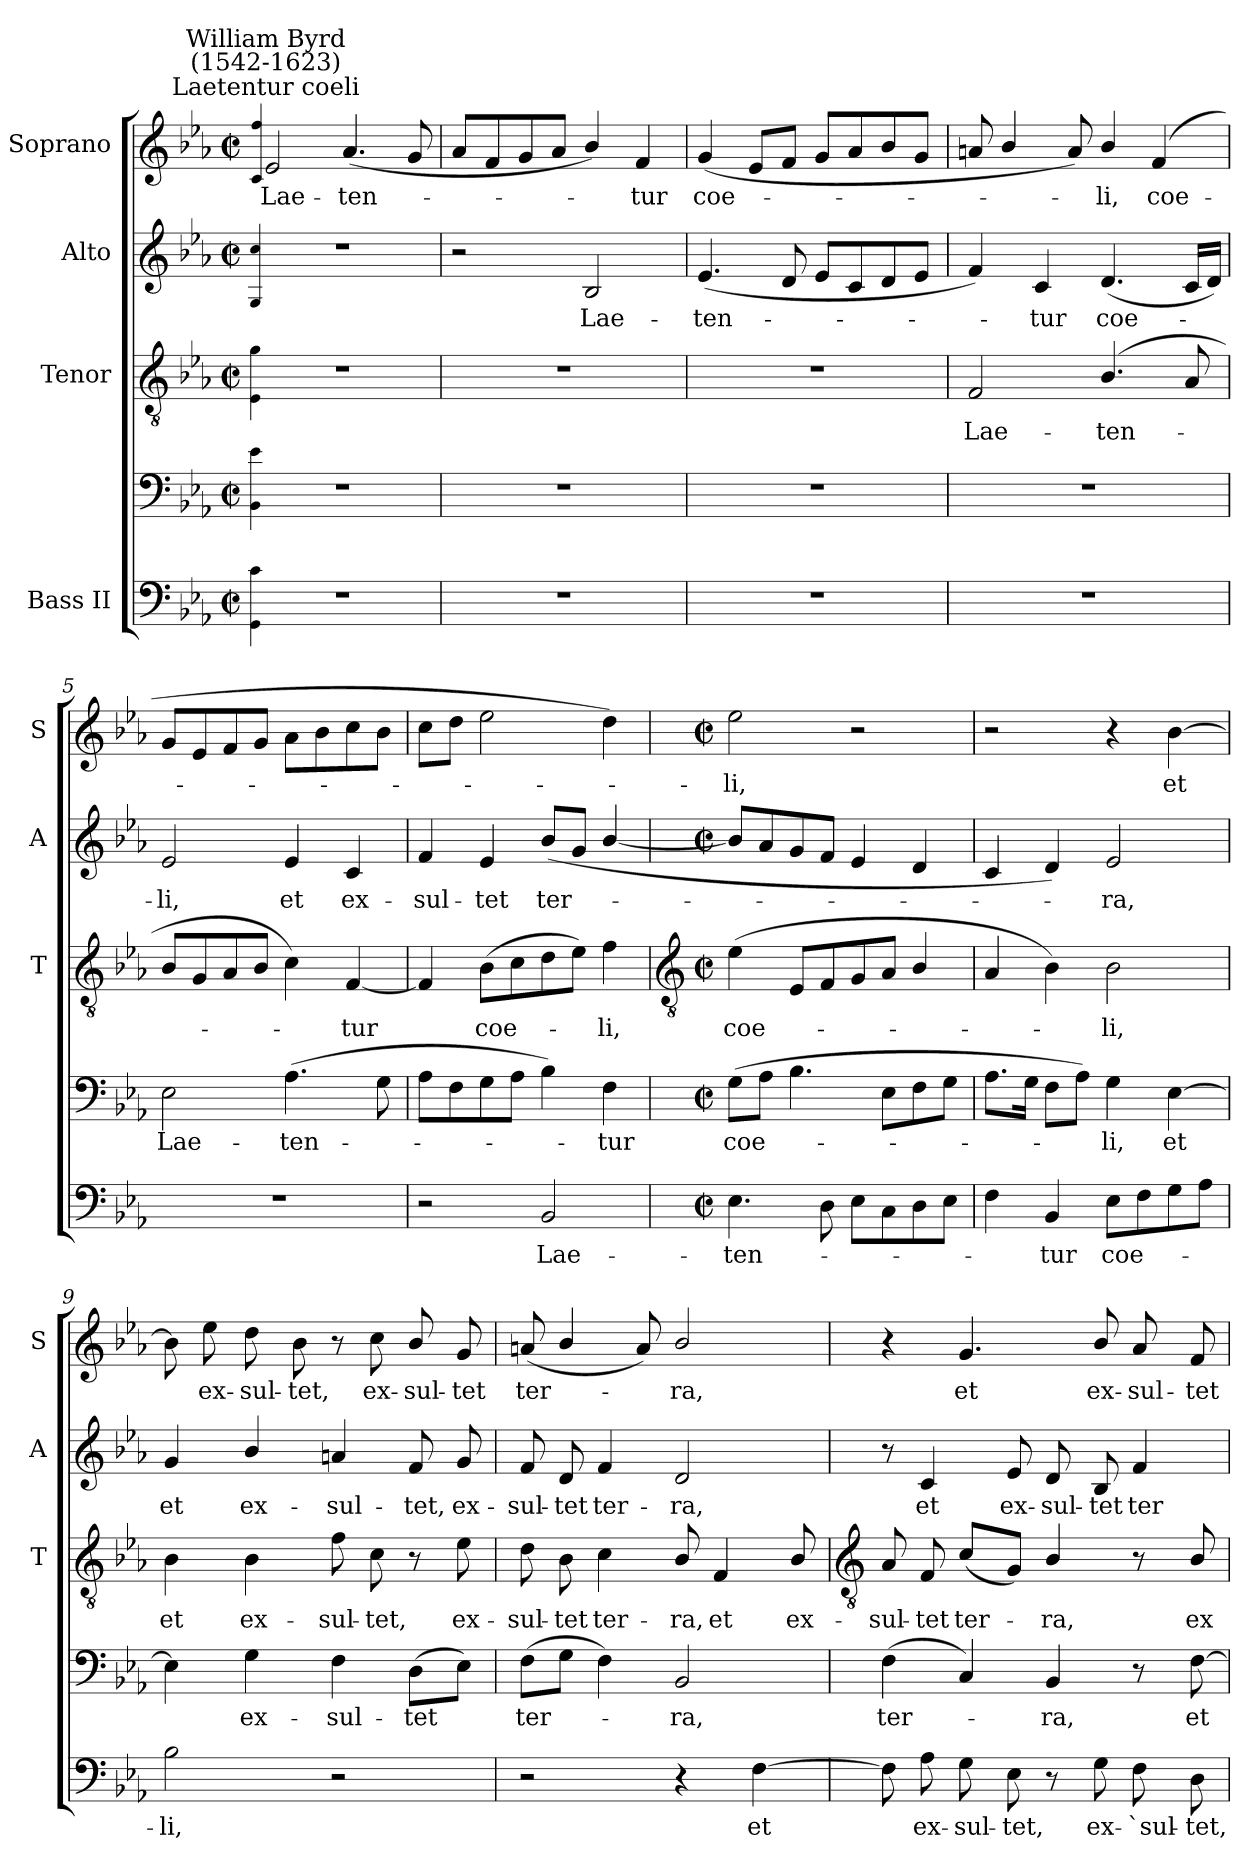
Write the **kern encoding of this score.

**kern	**text	**kern	**text	**kern	**text	**kern	**text	**kern	**text
*part4	*part4	*part4	*part4	*part3	*part3	*part2	*part2	*part1	*part1
*staff5	*staff5	*staff4	*staff4	*staff3	*staff3	*staff2	*staff2	*staff1	*staff1
*I"Bass II	*	*	*	*I"Tenor	*	*I"Alto	*	*I"Soprano	*
*	*	*	*	*I'T	*	*I'A	*	*I'S	*
*clefF4	*	*clefF4	*	*clefGv2	*	*clefG2	*	*clefG2	*
*k[b-e-a-]	*	*k[b-e-a-]	*	*k[b-e-a-]	*	*k[b-e-a-]	*	*k[b-e-a-]	*
*E-:	*	*E-:	*	*E-:	*	*E-:	*	*E-:	*
*M2/2	*	*M2/2	*	*M2/2	*	*M2/2	*	*M2/2	*
*met(c|)	*	*met(c|)	*	*met(c|)	*	*met(c|)	*	*met(c|)	*
=1	=1	=1	=1	=1	=1	=1	=1	=1	=1
4qqGG 4qqc	.	4qqBB- 4qqe-	.	4qqE- 4qqg	.	4qqG 4qqcc	.	4qqc 4qqff	.
!	!	!	!	!	!	!	!	!LO:TX:a:cj:t=Laetentur coeli	!
!	!	!	!	!	!	!	!	!LO:TX:a:cj:t=William Byrd\n(1542-1623)	!
!	!	!	!	!	!	!	!	!	!LO:LY:b
1r	.	1r	.	1r	.	1r	.	2e-	Lae-
!	!	!	!	!	!	!	!	!	!LO:LY:b
.	.	.	.	.	.	.	.	(<4.a-	-ten-
.	.	.	.	.	.	.	.	8g	.
=2	=2	=2	=2	=2	=2	=2	=2	=2	=2
1r	.	1r	.	1r	.	2r	.	8a-L	.
.	.	.	.	.	.	.	.	8f	.
.	.	.	.	.	.	.	.	8g	.
.	.	.	.	.	.	.	.	8a-J	.
!	!	!	!	!	!	!	!LO:LY:b	!	!
.	.	.	.	.	.	2B-	Lae-	4b-/)	.
!	!	!	!	!	!	!	!	!	!LO:LY:b
.	.	.	.	.	.	.	.	4f	tur
=3	=3	=3	=3	=3	=3	=3	=3	=3	=3
!	!	!	!	!	!	!	!LO:LY:b	!	!LO:LY:b
1r	.	1r	.	1r	.	(<4.e-	-ten-	(<4g	coe-
.	.	.	.	.	.	.	.	8e-L	.
.	.	.	.	.	.	8d	.	8fJ	.
.	.	.	.	.	.	8e-L	.	8gL	.
.	.	.	.	.	.	8c	.	8a-	.
.	.	.	.	.	.	8d	.	8b-	.
.	.	.	.	.	.	8e-J	.	8gJ	.
=4	=4	=4	=4	=4	=4	=4	=4	=4	=4
!	!	!	!	!	!LO:LY:b	!	!	!	!
1r	.	1r	.	2F	Lae-	4f)	.	8an	.
.	.	.	.	.	.	.	.	4b-/	.
!	!	!	!	!	!	!	!LO:LY:b	!	!
.	.	.	.	.	.	4c	tur	.	.
.	.	.	.	.	.	.	.	8a)	.
!	!	!	!	!	!LO:LY:b	!	!LO:LY:b	!	!LO:LY:b
.	.	.	.	(<4.B-/	-ten-	(<4.d	coe-	4b-/	li,
!	!	!	!	!	!	!	!	!	!LO:LY:b
.	.	.	.	.	.	.	.	(<4f	coe-
.	.	.	.	8A-	.	16cLL	.	.	.
.	.	.	.	.	.	16dJJ)	.	.	.
=5	=5	=5	=5	=5	=5	=5	=5	=5	=5
!	!	!	!LO:LY:b	!	!	!	!LO:LY:b	!	!
1r	.	2E-	Lae-	8B-L	.	2e-	li,	8gL	.
.	.	.	.	8G	.	.	.	8e-	.
.	.	.	.	8A-	.	.	.	8f	.
.	.	.	.	8B-J	.	.	.	8gJ	.
!	!	!	!LO:LY:b	!	!	!	!LO:LY:b	!	!
.	.	(>4.A-	-ten-	4c)	.	4e-	et	8a-L	.
.	.	.	.	.	.	.	.	8b-	.
!	!	!	!	!	!LO:LY:b	!	!LO:LY:b	!	!
.	.	.	.	[4F	tur	4c	ex-	8cc	.
.	.	8G	.	.	.	.	.	8b-J	.
=6	=6	=6	=6	=6	=6	=6	=6	=6	=6
!	!	!	!	!	!	!	!LO:LY:b	!	!
2r	.	8A-L	.	4F]	.	4f	-sul-	8ccL	.
.	.	8F	.	.	.	.	.	8ddJ	.
!	!	!	!	!	!LO:LY:b	!	!LO:LY:b	!	!
.	.	8G	.	(>8B-L	coe-	4e-	-tet	2ee-	.
.	.	8A-J	.	8c	.	.	.	.	.
!	!LO:LY:b	!	!	!	!	!	!LO:LY:b	!	!
2BB-	Lae-	4B-)	.	8d	.	(<8b-L	ter-	.	.
.	.	.	.	8e-J)	.	8gJ	.	.	.
!	!	!	!LO:LY:b	!	!LO:LY:b	!	!	!	!
.	.	4F	tur	4f	li,	[4b-/	.	4dd)	.
!!LO:LB:g=z
=7	=7	=7	=7	=7	=7	=7	=7	=7	=7
*	*	*	*	*clefGv2	*	*	*	*	*
*M2/2	*	*M2/2	*	*M2/2	*	*M2/2	*	*M2/2	*
*met(c|)	*	*met(c|)	*	*met(c|)	*	*met(c|)	*	*met(c|)	*
!	!LO:LY:b	!	!LO:LY:b	!	!LO:LY:b	!	!	!	!LO:LY:b
4.E-	ten-	(>8GL	-coe-	(>4e-	coe-	8b-L]	.	2ee-	li,
.	.	8A-J	.	.	.	8a-	.	.	.
.	.	4.B-	.	8E-L	.	8g	.	.	.
8D	.	.	.	8F	.	8fJ	.	.	.
8E-L	.	.	.	8G	.	4e-	.	2r	.
8C	.	8E-L	.	8A-J	.	.	.	.	.
8D	.	8F	.	4B-/	.	4d	.	.	.
8E-J	.	8GJ	.	.	.	.	.	.	.
=8	=8	=8	=8	=8	=8	=8	=8	=8	=8
4F	.	8.A-L	.	4A-	.	4c	.	2r	.
.	.	16GJ	.	.	.	.	.	.	.
!	!LO:LY:b	!	!	!	!	!	!	!	!
4BB-	tur	8FL	.	4B-)	.	4d)	.	.	.
.	.	8A-J)	.	.	.	.	.	.	.
!	!LO:LY:b	!	!LO:LY:b	!	!LO:LY:b	!	!LO:LY:b	!	!
8E-L	coe-	4G	li,	2B-	li,	2e-	-ra,	4r	.
8F	.	.	.	.	.	.	.	.	.
!	!	!	!LO:LY:b	!	!	!	!	!	!LO:LY:b
8G	.	[4E-	et	.	.	.	.	[4b-	et
8A-J	.	.	.	.	.	.	.	.	.
=9	=9	=9	=9	=9	=9	=9	=9	=9	=9
!	!LO:LY:b	!	!	!	!LO:LY:b	!	!LO:LY:b	!	!
2B-	li,	4E-]	.	4B-	et	4g	et	8b-]	.
!	!	!	!	!	!	!	!	!	!LO:LY:b
.	.	.	.	.	.	.	.	8ee-	ex-
!	!	!	!LO:LY:b	!	!LO:LY:b	!	!LO:LY:b	!	!LO:LY:b
.	.	4G	ex-	4B-	ex-	4b-/	ex-	8dd	-sul-
!	!	!	!	!	!	!	!	!	!LO:LY:b
.	.	.	.	.	.	.	.	8b-	-tet,
!	!	!	!LO:LY:b	!	!LO:LY:b	!	!LO:LY:b	!	!
2r	.	4F	-sul-	8f	-sul-	4an	-sul-	8r	.
!	!	!	!	!	!LO:LY:b	!	!	!	!LO:LY:b
.	.	.	.	8c	-tet,	.	.	8cc	ex-
!	!	!	!LO:LY:b	!	!	!	!LO:LY:b	!	!LO:LY:b
.	.	(>8DL	-tet	8r	.	8f	-tet,	8b-/	-sul-
!	!	!	!	!	!LO:LY:b	!	!LO:LY:b	!	!LO:LY:b
.	.	8E-J)	.	8e-	ex-	8g	ex-	8g	-tet
=10	=10	=10	=10	=10	=10	=10	=10	=10	=10
!	!	!	!LO:LY:b	!	!LO:LY:b	!	!LO:LY:b	!	!LO:LY:b
2r	.	(>8FL	ter-	8d	-sul-	8f	-sul-	(<8an	ter-
!	!	!	!	!	!LO:LY:b	!	!LO:LY:b	!	!
.	.	8GJ	.	8B-	-tet	8d	-tet	4b-/	.
!	!	!	!	!	!LO:LY:b	!	!LO:LY:b	!	!
.	.	4F)	.	4c	ter-	4f	ter-	.	.
.	.	.	.	.	.	.	.	8a)	.
!	!	!	!LO:LY:b	!	!LO:LY:b	!	!LO:LY:b	!	!LO:LY:b
4r	.	2BB-	ra,	8B-/	-ra,	2d	-ra,	2b-/	ra,
!	!	!	!	!	!LO:LY:b	!	!	!	!
.	.	.	.	4F	et	.	.	.	.
!	!LO:LY:b	!	!	!	!	!	!	!	!
[4F	et	.	.	.	.	.	.	.	.
!	!	!	!	!	!LO:LY:b	!	!	!	!
.	.	.	.	8B-/	ex-	.	.	.	.
!!LO:LB:g=z
=11	=11	=11	=11	=11	=11	=11	=11	=11	=11
*	*	*	*	*clefGv2	*	*	*	*	*
!	!	!	!LO:LY:b	!	!LO:LY:b	!	!	!	!
8F]	.	(<4F	ter-	8A-	-sul-	8r	.	4r	.
!	!LO:LY:b	!	!	!	!LO:LY:b	!	!LO:LY:b	!	!
8A-	ex-	.	.	8F	-tet	4c	et	.	.
!	!LO:LY:b	!	!	!	!LO:LY:b	!	!	!	!LO:LY:b
8G	-sul-	4C)	.	(<8cL	ter-	.	.	4.g	et
!	!LO:LY:b	!	!	!	!	!	!LO:LY:b	!	!
8E-	-tet,	.	.	8GJ)	.	8e-	ex-	.	.
!	!	!	!LO:LY:b	!	!LO:LY:b	!	!LO:LY:b	!	!
8r	.	4BB-	ra,	4B-/	ra,	8d	-sul-	.	.
!	!LO:LY:b	!	!	!	!	!	!LO:LY:b	!	!LO:LY:b
8G	ex-	.	.	.	.	8B-	-tet	8b-/	ex-
!	!LO:LY:b	!	!	!	!	!	!LO:LY:b	!	!LO:LY:b
8F	-`sul-	8r	.	8r	.	4f	ter-	8a-	-sul-
!	!LO:LY:b	!	!LO:LY:b	!	!LO:LY:b	!	!	!	!LO:LY:b
8D	-tet,	[8F	et	8B-/	ex-	.	.	8f	-tet
=	=	=	=	=	=	=	=	=	=
*-	*-	*-	*-	*-	*-	*-	*-	*-	*-
